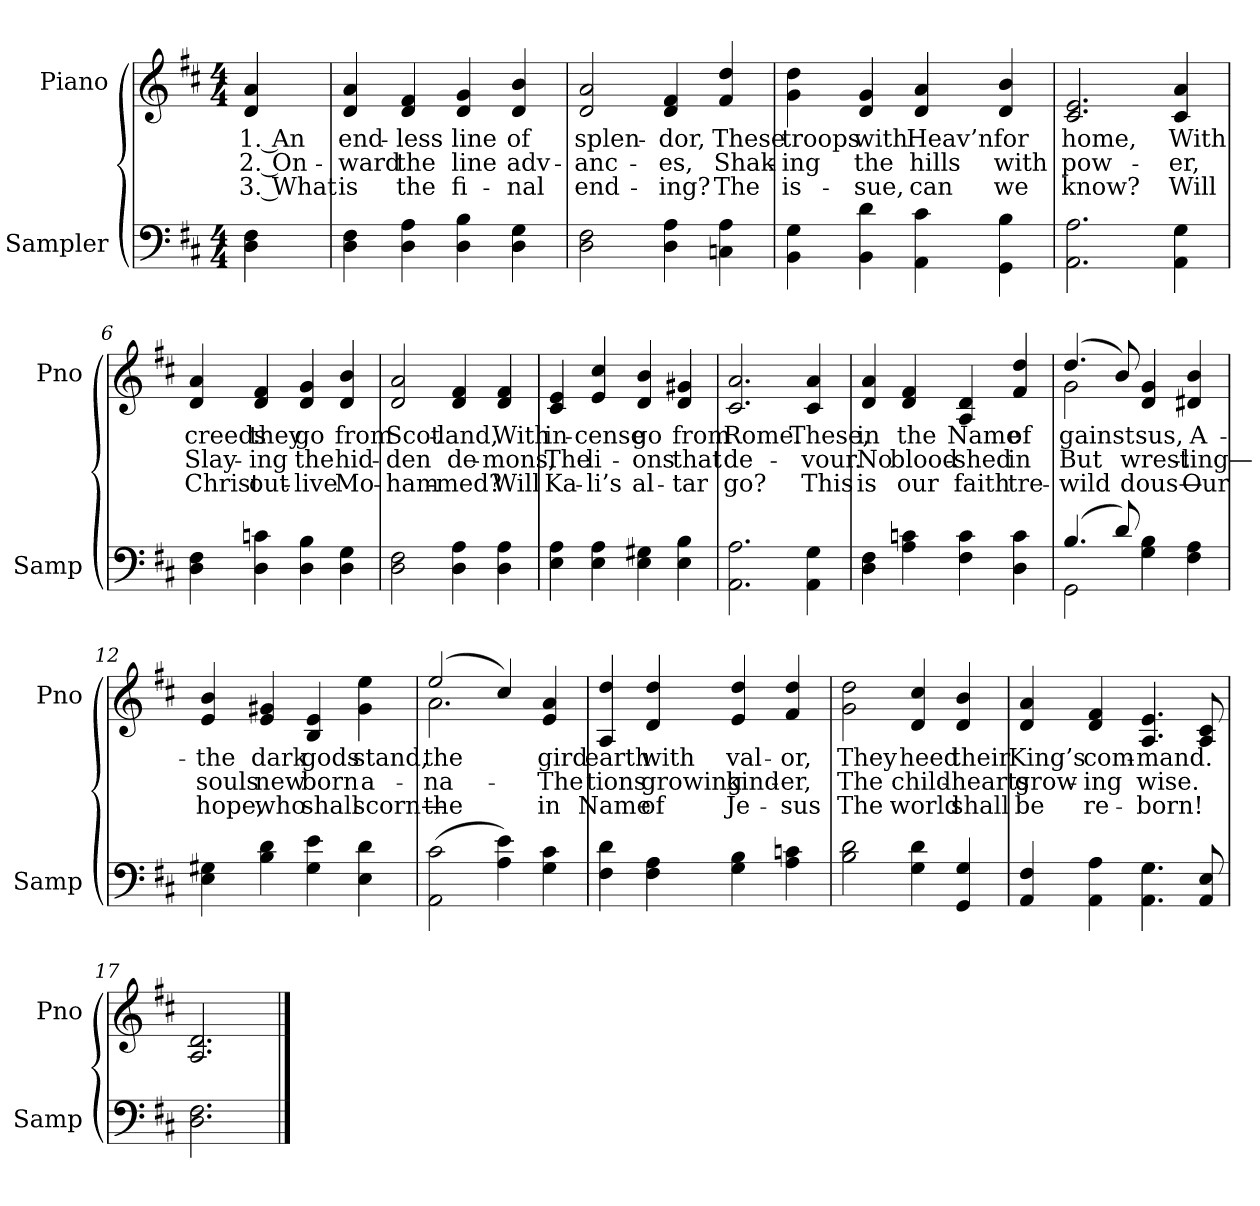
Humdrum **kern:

**kern	**kern	**text	**text	**text
*part2	*part1	*part1	*part1	*part1
*staff2	*staff1	*staff1	*staff1	*staff1
*I"Sampler	*I"Piano	*	*	*
*I'Samp	*I'Pno	*	*	*
*clefF4	*clefG2	*	*	*
*k[f#c#]	*k[f#c#]	*	*	*
*D:	*D:	*	*	*
*M4/4	*M4/4	*	*	*
=1	=1	=1	=1	=1
4D 4F#	4d 4a	1. An	2. On-	3. What
=2	=2	=2	=2	=2
4D 4F#	4d 4a	end-	-ward	is
4D 4A	4d 4f#	-less	the	the
4D 4B	4d 4g	line	line	fi-
4D 4G	4d 4b	of	adv-	-nal
=3	=3	=3	=3	=3
2D 2F#	2d 2a	splen-	-anc-	end-
4D 4A	4d 4f#	-dor,	-es,	-ing?
4Cn 4A	4f# 4dd	These	Shak-	The
=4	=4	=4	=4	=4
4BB 4G	4g\ 4dd\	troops	-ing	is-
4BB 4d	4d 4g	with	the	-sue,
4AA 4c#	4d 4a	Heav’n	hills	can
4GG 4B	4d 4b	for	with	we
=5	=5	=5	=5	=5
2.AA 2.A	2.c# 2.e	home,	pow-	know?
4AA 4G	4c# 4a	With	-er,	Will
=6	=6	=6	=6	=6
4D 4F#	4d 4a	creeds	Slay-	Christ
4D 4cn	4d 4f#	they	-ing	out-
4D 4B	4d 4g	go	the	-live
4D 4G	4d 4b	from	hid-	Mo-
=7	=7	=7	=7	=7
2D 2F#	2d 2a	Scot-	-den	-ham-
4D 4A	4d 4f#	-land,	de-	-med?
4D 4A	4d 4f#	With	-mons,	Will
=8	=8	=8	=8	=8
4E 4A	4c# 4e	in-	The	Ka-
4E 4A	4e 4cc#	-cense	li-	-li’s
4E 4G#X	4d 4b	go	-ons	al-
4E 4B	4d 4g#X	from	that	-tar
=9	=9	=9	=9	=9
2.AA 2.A	2.c# 2.a	Rome.	de-	go?
4AA 4G	4c# 4a	These,	-vour.	This
=10	=10	=10	=10	=10
4D 4F#	4d 4a	in	No	is
4A 4cn	4d 4f#	the	blood-	our
4F# 4c	4A 4d	Name	-shed	faith
4D 4c	4f# 4dd	of	in	tre-
=11	=11	=11	=11	=11
*^	*^	*	*	*
(4.B/	2GG	(4.dd/	2g	-gainst	But	wild
8d/)	.	8b/)	.	.	.	.
4G 4B	2ryy	4d 4g	2ryy	-sus,	wrest-	-dous—
4F# 4A	.	4d#X 4b	.	A-	-ling—	Our
*v	*v	*	*	*	*	*
*	*v	*v	*	*	*
=12	=12	=12	=12	=12
4E 4G#X	4e 4b	the	souls	hope,
4B 4d	4e 4g#X	dark	new	who
4G# 4e	4B 4e	gods	born	shall
4E 4d	4g# 4ee	stand,	a-	scorn—
=13	=13	=13	=13	=13
*	*^	*	*	*
(2AA 2c#	(2ee/	2.a	the	na-	the
4A 4e)	4cc#/)	.	.	.	.
4G 4c#	4e 4a	4ryy	gird	The	in
*	*v	*v	*	*	*
=14	=14	=14	=14	=14
4F# 4d	4A 4dd	earth	-tions	Name
4F# 4A	4d 4dd	with	growing	of
4G 4B	4e 4dd	val-	kind-	Je-
4A 4cn	4f# 4dd	-or,	-er,	-sus
=15	=15	=15	=15	=15
2B 2d	2g 2dd	They	The	The
4G 4d	4d 4cc#	heed	child-	world
4GG 4G	4d 4b	their	-hearts	shall
=16	=16	=16	=16	=16
4AA 4F#	4d 4a	King’s	grow-	be
4AA 4A	4d 4f#	com-	-ing	re-
4.AA 4.G	4.A 4.e	-mand.	wise.	-born!
8AA 8E	8A 8c#	.	.	.
=17	=17	=17	=17	=17
2.D 2.F#	2.A 2.d	.	.	.
==	==	==	==	==
*-	*-	*-	*-	*-
